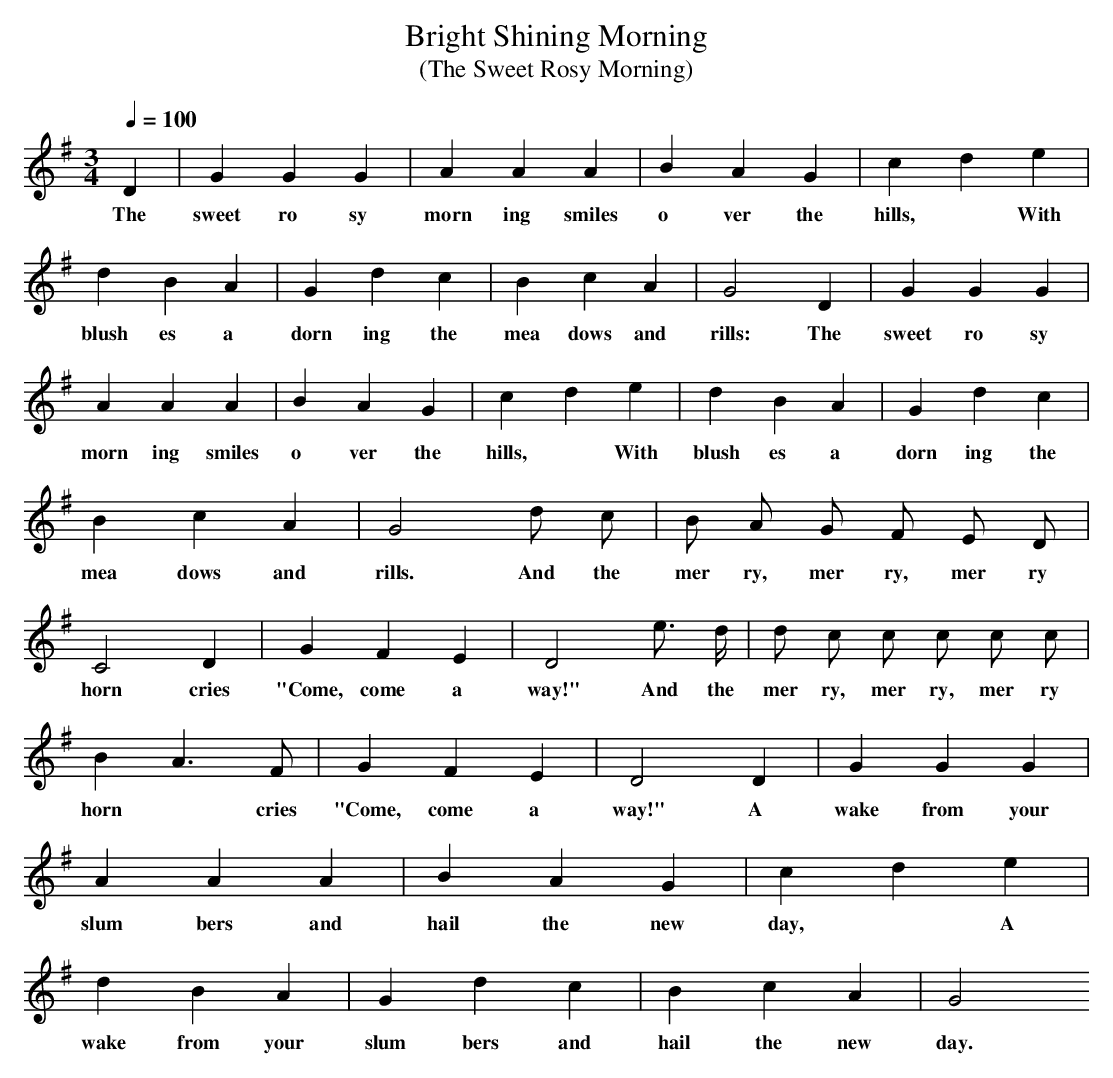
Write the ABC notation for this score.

X:1
T: Bright Shining Morning
T: (The Sweet Rosy Morning)
M: 3/4
L: 1/8
Q:1/4=100
K:G % 1 sharps
V:1
D2| \
w: The
G2 \
w: sweet
G2 \
w: ro
G2| \
w: sy
A2 \
w: morn
A2 \
w: ing
A2| \
w: smiles
B2 \
w: o
A2 \
w: ver
G2| \
w: the
c2d2 \
w: hills,
e2| \
w: With
d2 \
w: blush
B2 \
w: es
A2| \
w: a
G2 \
w: dorn
d2 \
w: ing
c2| \
w: the
B2 \
w: mea
c2 \
w: dows
A2| \
w: and
G4 \
w: rills:
D2| \
w: The
G2 \
w: sweet
G2 \
w: ro
G2| \
w: sy
A2 \
w: morn
A2 \
w: ing
A2| \
w: smiles
B2 \
w: o
A2 \
w: ver
G2| \
w: the
c2d2 \
w: hills,
e2| \
w: With
d2 \
w: blush
B2 \
w: es
A2| \
w: a
G2 \
w: dorn
d2 \
w: ing
c2| \
w: the
B2 \
w: mea
c2 \
w: dows
A2| \
w: and
G4 \
w: rills.
d \
w: And
c| \
w: the
B \
w: mer
A \
w: ry,
G  \
w: mer
F \
w: ry,
E \
w: mer
D| \
w: ry
C4 \
w: horn
D2| \
w: cries
G2 \
w: "Come,
F2 \
w: come
E2| \
w: a
D4 \
w: way!"
e3/2 \
w: And
d/2| \
w: the
d \
w: mer
c \
w: ry,
c  \
w: mer
c \
w: ry,
c \
w: mer
c| \
w: ry
B2A3 \
w: horn
F| \
w: cries
G2 \
w: "Come,
F2 \
w: come
E2| \
w: a
D4 \
w: way!"
D2| \
w: A
G2 \
w: wake
G2 \
w: from
G2| \
w: your
A2 \
w: slum
A2 \
w: bers
A2| \
w: and
B2 \
w: hail
A2 \
w: the
G2| \
w: new
c2d2 \
w: day,
e2| \
w: A
d2 \
w: wake
B2 \
w: from
A2| \
w: your
G2 \
w: slum
d2 \
w: bers
c2| \
w: and
B2 \
w: hail
c2 \
w: the
A2| \
w: new
G4
w: day.
